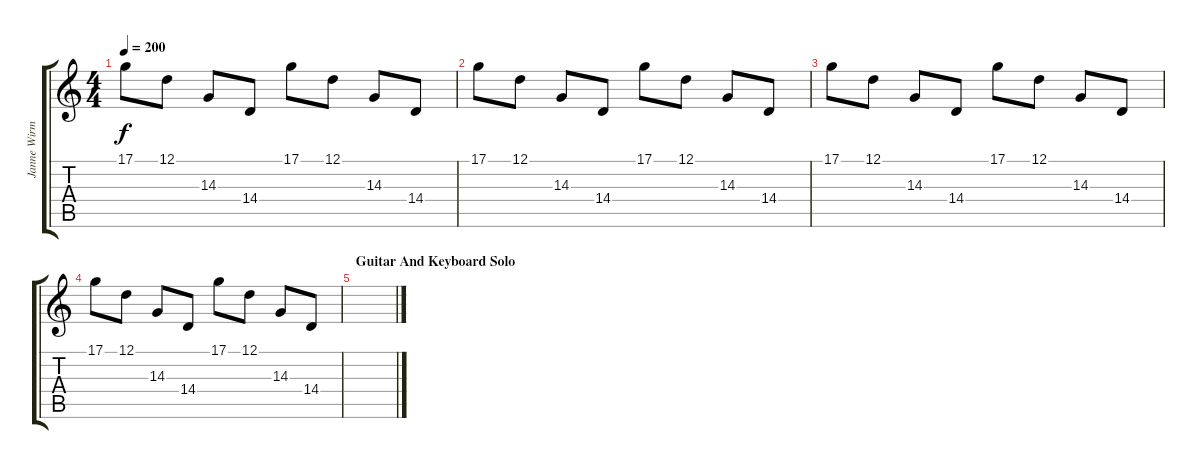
\track ("Janne Wirman" "Janne Wirm") {instrument pad1newage}
\staff {score tabs}
\tuning (D4 A3 F3 C3 G2 D2) {hide}
\ts (4 4)
\tempo 200
\clef g2
\ks c
17.1.8{dy f} 12.1.8 14.3.8 14.4.8 17.1.8 12.1.8 14.3.8 14.4.8 |
17.1.8 12.1.8 14.3.8 14.4.8 17.1.8 12.1.8 14.3.8 14.4.8 |
17.1.8 12.1.8 14.3.8 14.4.8 17.1.8 12.1.8 14.3.8 14.4.8 |
17.1.8 12.1.8 14.3.8 14.4.8 17.1.8 12.1.8 14.3.8 14.4.8 |
\section ("" "Guitar And Keyboard Solo")
